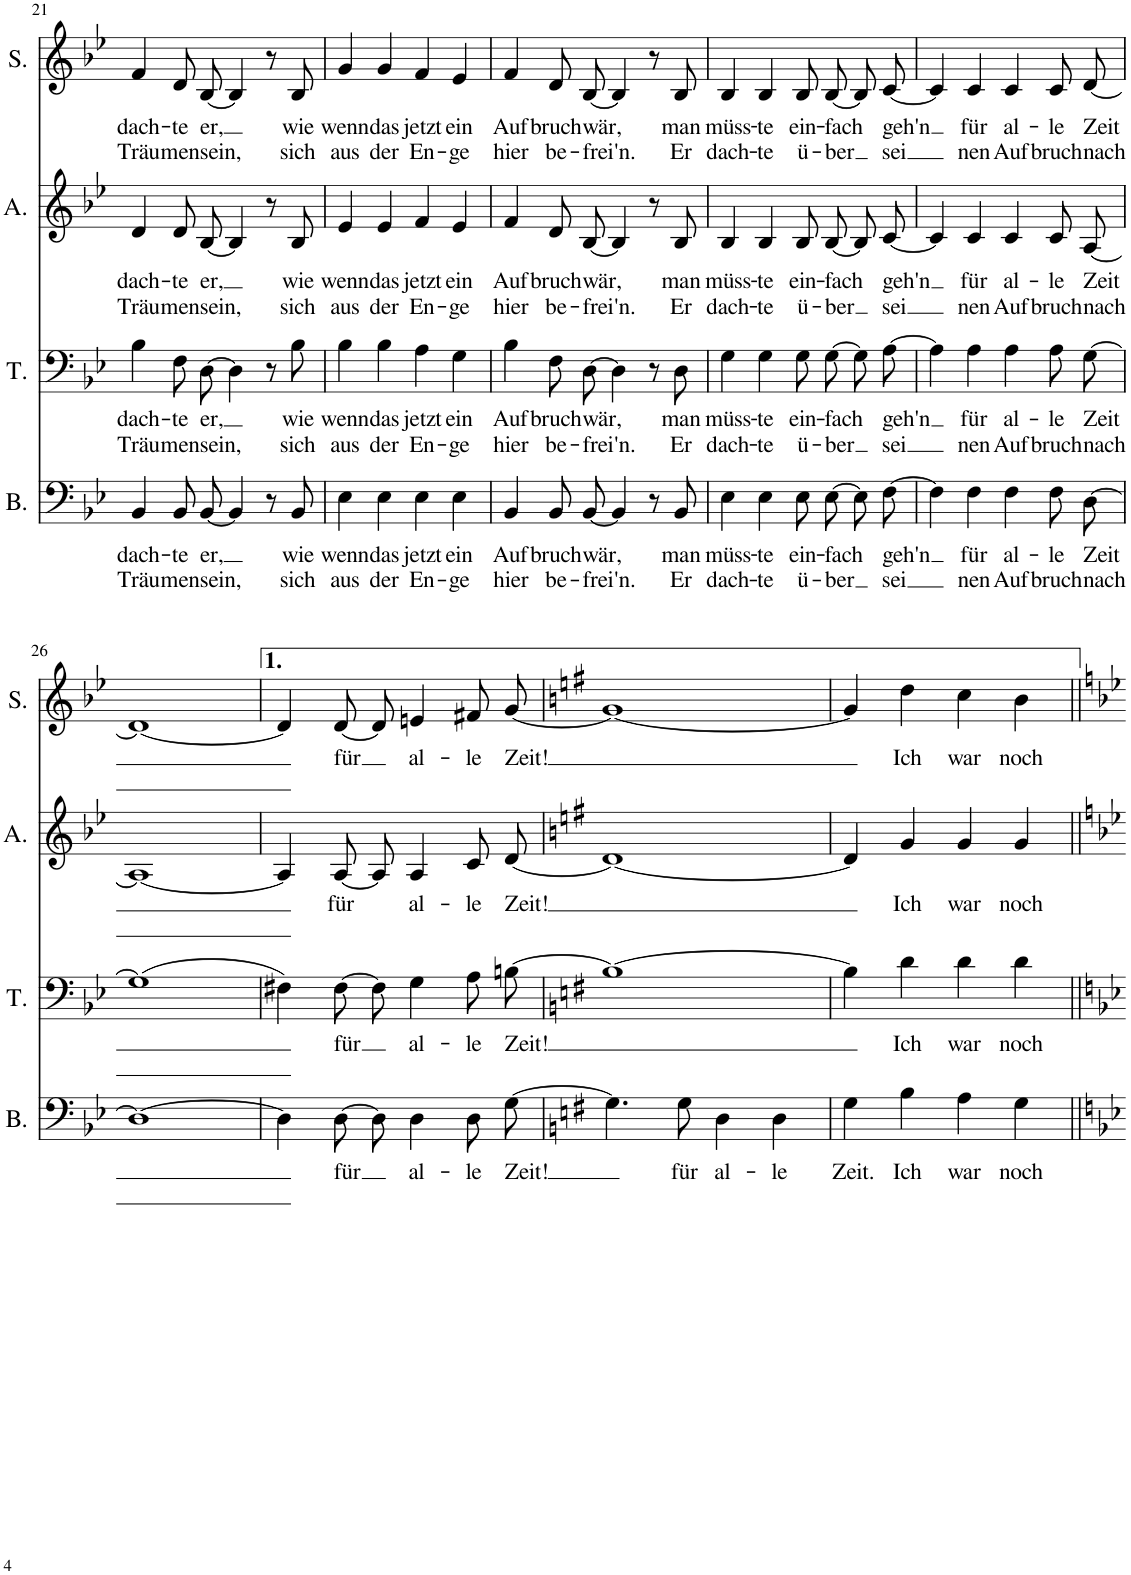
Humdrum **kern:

**kern	**text	**text	**kern	**text	**text	**kern	**text	**text	**kern	**text	**text
*part4	*part4	*part4	*part3	*part3	*part3	*part2	*part2	*part2	*part1	*part1	*part1
*staff4	*staff4	*staff4	*staff3	*staff3	*staff3	*staff2	*staff2	*staff2	*staff1	*staff1	*staff1
*I"Bass	*	*	*I"Tenor	*	*	*I"Alto	*	*	*I"Soprano	*	*
*I'B.	*	*	*I'T.	*	*	*I'A.	*	*	*I'S.	*	*
!!LO:PB:g=z
*clefF4	*	*	*clefF4	*	*	*clefG2	*	*	*clefG2	*	*
*k[b-e-]	*	*	*k[b-e-]	*	*	*k[b-e-]	*	*	*k[b-e-]	*	*
=21	=21	=21	=21	=21	=21	=21	=21	=21	=21	=21	=21
!	!LO:LY:b	!LO:LY:b	!	!LO:LY:b	!LO:LY:b	!	!LO:LY:b	!LO:LY:b	!	!LO:LY:b	!LO:LY:b
4BB-/	dach-	Träu-	4B-\	dach-	Träu-	4d/	dach-	Träu-	4f/	dach-	Träu-
!	!LO:LY:b	!LO:LY:b	!	!LO:LY:b	!LO:LY:b	!	!LO:LY:b	!LO:LY:b	!	!LO:LY:b	!LO:LY:b
8BB-/	-te	-men	8F\	-te	-men	8d/	-te	-men	8d/	-te	-men
!	!LO:LY:b	!LO:LY:b	!	!LO:LY:b	!LO:LY:b	!	!LO:LY:b	!LO:LY:b	!	!LO:LY:b	!LO:LY:b
[8BB-/	er,	sein,	[8D\	er,	sein,	[8B-/	er,	sein,	[8B-/	er,	sein,
4BB-/]	.	.	4D\]	.	.	4B-/]	.	.	4B-/]	.	.
8r	.	.	8r	.	.	8r	.	.	8r	.	.
!	!LO:LY:b	!LO:LY:b	!	!LO:LY:b	!LO:LY:b	!	!LO:LY:b	!LO:LY:b	!	!LO:LY:b	!LO:LY:b
8BB-/	wie	sich	8B-\	wie	sich	8B-/	wie	sich	8B-/	wie	sich
=22	=22	=22	=22	=22	=22	=22	=22	=22	=22	=22	=22
!	!LO:LY:b	!LO:LY:b	!	!LO:LY:b	!LO:LY:b	!	!LO:LY:b	!LO:LY:b	!	!LO:LY:b	!LO:LY:b
4E-\	wenn	aus	4B-\	wenn	aus	4e-/	wenn	aus	4g/	wenn	aus
!	!LO:LY:b	!LO:LY:b	!	!LO:LY:b	!LO:LY:b	!	!LO:LY:b	!LO:LY:b	!	!LO:LY:b	!LO:LY:b
4E-\	das	der	4B-\	das	der	4e-/	das	der	4g/	das	der
!	!LO:LY:b	!LO:LY:b	!	!LO:LY:b	!LO:LY:b	!	!LO:LY:b	!LO:LY:b	!	!LO:LY:b	!LO:LY:b
4E-\	jetzt	En-	4A\	jetzt	En-	4f/	jetzt	En-	4f/	jetzt	En-
!	!LO:LY:b	!LO:LY:b	!	!LO:LY:b	!LO:LY:b	!	!LO:LY:b	!LO:LY:b	!	!LO:LY:b	!LO:LY:b
4E-\	ein	-ge	4G\	ein	-ge	4e-/	ein	-ge	4e-/	ein	-ge
=23	=23	=23	=23	=23	=23	=23	=23	=23	=23	=23	=23
!	!LO:LY:b	!LO:LY:b	!	!LO:LY:b	!LO:LY:b	!	!LO:LY:b	!LO:LY:b	!	!LO:LY:b	!LO:LY:b
4BB-/	Auf-	hier	4B-\	Auf-	hier	4f/	Auf-	hier	4f/	Auf-	hier
!	!LO:LY:b	!LO:LY:b	!	!LO:LY:b	!LO:LY:b	!	!LO:LY:b	!LO:LY:b	!	!LO:LY:b	!LO:LY:b
8BB-/	-bruch	be-	8F\	-bruch	be-	8d/	-bruch	be-	8d/	-bruch	be-
!	!LO:LY:b	!LO:LY:b	!	!LO:LY:b	!LO:LY:b	!	!LO:LY:b	!LO:LY:b	!	!LO:LY:b	!LO:LY:b
[8BB-/	wär,	-frei'n.	[8D\	wär,	-frei'n.	[8B-/	wär,	-frei'n.	[8B-/	wär,	-frei'n.
4BB-/]	.	.	4D\]	.	.	4B-/]	.	.	4B-/]	.	.
8r	.	.	8r	.	.	8r	.	.	8r	.	.
!	!LO:LY:b	!LO:LY:b	!	!LO:LY:b	!LO:LY:b	!	!LO:LY:b	!LO:LY:b	!	!LO:LY:b	!LO:LY:b
8BB-/	man	Er	8D\	man	Er	8B-/	man	Er	8B-/	man	Er
=24	=24	=24	=24	=24	=24	=24	=24	=24	=24	=24	=24
!	!LO:LY:b	!LO:LY:b	!	!LO:LY:b	!LO:LY:b	!	!LO:LY:b	!LO:LY:b	!	!LO:LY:b	!LO:LY:b
4E-\	müss-	dach-	4G\	müss-	dach-	4B-/	müss-	dach-	4B-/	müss-	dach-
!	!LO:LY:b	!LO:LY:b	!	!LO:LY:b	!LO:LY:b	!	!LO:LY:b	!LO:LY:b	!	!LO:LY:b	!LO:LY:b
4E-\	-te	-te	4G\	-te	-te	4B-/	-te	-te	4B-/	-te	-te
!	!LO:LY:b	!LO:LY:b	!	!LO:LY:b	!LO:LY:b	!	!LO:LY:b	!LO:LY:b	!	!LO:LY:b	!LO:LY:b
8E-\	ein-	ü-	8G\	ein-	ü-	8B-/	ein-	ü-	8B-/	ein-	ü-
!	!LO:LY:b	!LO:LY:b	!	!LO:LY:b	!LO:LY:b	!	!LO:LY:b	!LO:LY:b	!	!LO:LY:b	!LO:LY:b
[8E-\	-fach	-ber	[8G\	-fach	-ber	[8B-/	-fach	-ber	[8B-/	-fach	-ber
8E-\]	.	.	8G\]	.	.	8B-/]	.	.	8B-/]	.	.
!	!LO:LY:b	!LO:LY:b	!	!LO:LY:b	!LO:LY:b	!	!LO:LY:b	!LO:LY:b	!	!LO:LY:b	!LO:LY:b
[8F\	geh'n	-sei	[8A\	geh'n	-sei	[8c/	geh'n	-sei	[8c/	geh'n	-sei
=25	=25	=25	=25	=25	=25	=25	=25	=25	=25	=25	=25
4F\]	.	.	4A\]	.	.	4c/]	.	.	4c/]	.	.
!	!LO:LY:b	!LO:LY:b	!	!LO:LY:b	!LO:LY:b	!	!LO:LY:b	!LO:LY:b	!	!LO:LY:b	!LO:LY:b
4F\	für	nen	4A\	für	nen	4c/	für	nen	4c/	für	nen
!	!LO:LY:b	!LO:LY:b	!	!LO:LY:b	!LO:LY:b	!	!LO:LY:b	!LO:LY:b	!	!LO:LY:b	!LO:LY:b
4F\	al-	Auf-	4A\	al-	Auf-	4c/	al-	Auf-	4c/	al-	Auf-
!	!LO:LY:b	!LO:LY:b	!	!LO:LY:b	!LO:LY:b	!	!LO:LY:b	!LO:LY:b	!	!LO:LY:b	!LO:LY:b
8F\	-le	-bruch	8A\	-le	-bruch	8c/	-le	-bruch	8c/	-le	-bruch
!	!LO:LY:b	!LO:LY:b	!	!LO:LY:b	!LO:LY:b	!	!LO:LY:b	!LO:LY:b	!	!LO:LY:b	!LO:LY:b
[8D\	Zeit	nach	[8G\	Zeit	nach	[8A/	Zeit	nach	[8d/	Zeit	nach
!!LO:LB:g=z
=26	=26	=26	=26	=26	=26	=26	=26	=26	=26	=26	=26
1D_	.	.	(1G]	.	.	1A_	.	.	1d_	.	.
=27	=27	=27	=27	=27	=27	=27	=27	=27	=27	=27	=27
4D\]	.	.	4F#X\)	.	.	4A/]	.	.	4d/]	.	.
!	!LO:LY:b	!	!	!LO:LY:b	!	!	!LO:LY:b	!	!	!LO:LY:b	!
[8D\	für	.	[8F#\	für	.	[8A/	für	.	[8d/	für	.
8D\]	.	.	8F#\]	.	.	8A/]	.	.	8d/]	.	.
!	!LO:LY:b	!	!	!LO:LY:b	!	!	!LO:LY:b	!	!	!LO:LY:b	!
4D\	al-	.	4G\	al-	.	4A/	al-	.	4en/	al-	.
!	!LO:LY:b	!	!	!LO:LY:b	!	!	!LO:LY:b	!	!	!LO:LY:b	!
8D\	-le	.	8A\	-le	.	8c/	-le	.	8f#X/	-le	.
!	!LO:LY:b	!	!	!LO:LY:b	!	!	!LO:LY:b	!	!	!LO:LY:b	!
[8G\	Zeit!	.	[8Bn\	Zeit!	.	[8d/	Zeit!	.	[8g/	Zeit!	.
=28	=28	=28	=28	=28	=28	=28	=28	=28	=28	=28	=28
*k[f#]	*	*	*k[f#]	*	*	*k[f#]	*	*	*k[f#]	*	*
4.G\]	.	.	1B_	.	.	1d_	.	.	1g_	.	.
!	!LO:LY:b	!	!	!	!	!	!	!	!	!	!
8G\	für	.	.	.	.	.	.	.	.	.	.
!	!LO:LY:b	!	!	!	!	!	!	!	!	!	!
4D\	al-	.	.	.	.	.	.	.	.	.	.
!	!LO:LY:b	!	!	!	!	!	!	!	!	!	!
4D\	-le	.	.	.	.	.	.	.	.	.	.
=29	=29	=29	=29	=29	=29	=29	=29	=29	=29	=29	=29
!	!LO:LY:b	!	!	!	!	!	!	!	!	!	!
4G\	Zeit.	.	4B\]	.	.	4d/]	.	.	4g/]	.	.
!	!LO:LY:b	!	!	!LO:LY:b	!	!	!LO:LY:b	!	!	!LO:LY:b	!
4B\	Ich	.	4d\	Ich	.	4g/	Ich	.	4dd\	Ich	.
!	!LO:LY:b	!	!	!LO:LY:b	!	!	!LO:LY:b	!	!	!LO:LY:b	!
4A\	war	.	4d\	war	.	4g/	war	.	4cc\	war	.
!	!LO:LY:b	!	!	!LO:LY:b	!	!	!LO:LY:b	!	!	!LO:LY:b	!
4G\	noch	.	4d\	noch	.	4g/	noch	.	4b\	noch	.
=||	=||	=||	=||	=||	=||	=||	=||	=||	=||	=||	=||
*-	*-	*-	*-	*-	*-	*-	*-	*-	*-	*-	*-
